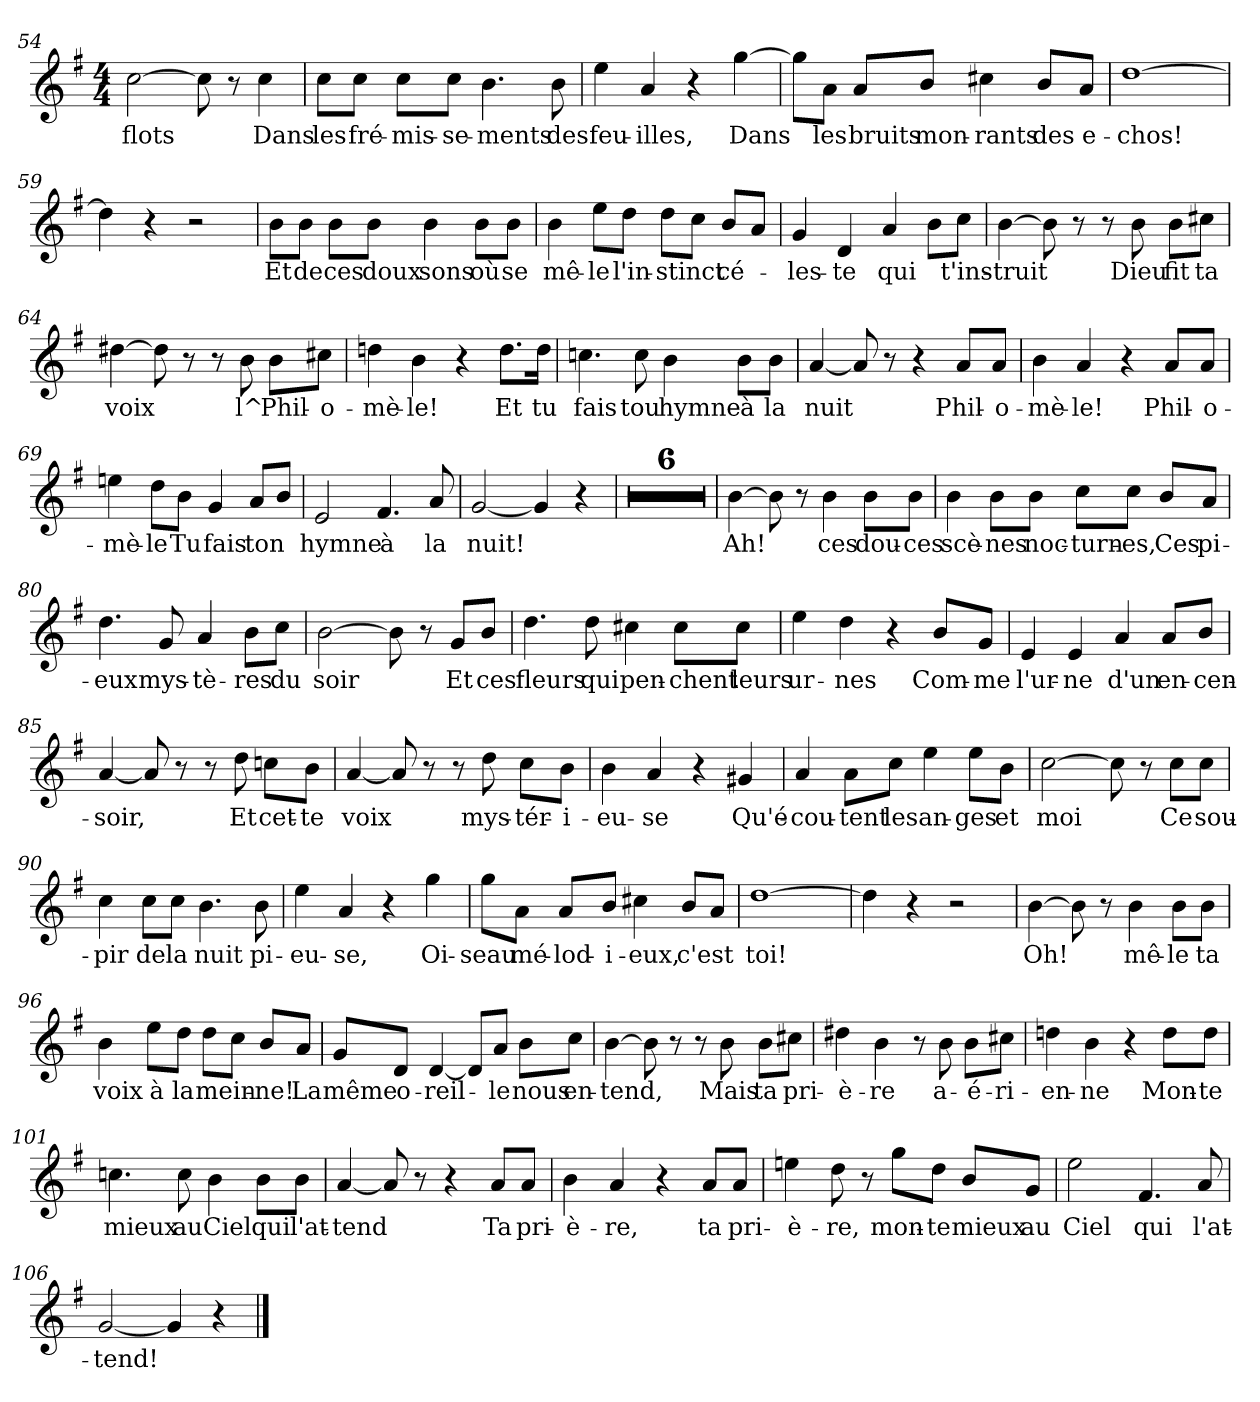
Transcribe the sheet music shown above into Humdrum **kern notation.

**kern	**text
*part1	*part1
*staff1	*staff1
*clefG2	*
*k[f#]	*
*M4/4	*
=54	=54
!	!LO:LY:b
[2cc\	flots
8cc\]	.
8r	.
!	!LO:LY:b
4cc\	Dans
=55	=55
!	!LO:LY:b
8cc\L	les
!	!LO:LY:b
8cc\J	fré-
!	!LO:LY:b
8cc\L	-mis-
!	!LO:LY:b
8cc\J	-se-
!	!LO:LY:b
4.b\	-ments
!	!LO:LY:b
8b\	des
=56	=56
!	!LO:LY:b
4ee\	feu-
!	!LO:LY:b
4a/	-illes,
4r	.
!	!LO:LY:b
[4gg\	Dans
=57	=57
8gg\L]	.
!	!LO:LY:b
8a\J	les
!	!LO:LY:b
8a/L	bruits
!	!LO:LY:b
8b/J	mon-
!	!LO:LY:b
4cc#X\	-rants
!	!LO:LY:b
8b/L	des
!	!LO:LY:b
8a/J	e-
=58	=58
!	!LO:LY:b
[1dd	-chos!
!!LO:LB:g=z
=59	=59
4dd\]	.
4r	.
2r	.
=60	=60
!	!LO:LY:b
8b\L	Et
!	!LO:LY:b
8b\J	de
!	!LO:LY:b
8b\L	ces
!	!LO:LY:b
8b\J	doux
!	!LO:LY:b
4b\	sons
!	!LO:LY:b
8b\L	où
!	!LO:LY:b
8b\J	se
=61	=61
!	!LO:LY:b
4b\	mê-
!	!LO:LY:b
8ee\L	-le
!	!LO:LY:b
8dd\J	l'in-
!	!LO:LY:b
8dd\L	-stinct
8cc\J	.
!	!LO:LY:b
8b/L	cé-
8a/J	.
=62	=62
!	!LO:LY:b
4g/	-les-
!	!LO:LY:b
4d/	-te
!	!LO:LY:b
4a/	qui
8b\L	.
!	!LO:LY:b
8cc\J	t'ins-
=63	=63
!	!LO:LY:b
[4b\	-truit
8b\]	.
8r	.
8r	.
!	!LO:LY:b
8b\	Dieu
!	!LO:LY:b
8b\L	fit
!	!LO:LY:b
8cc#X\J	ta
=64	=64
!	!LO:LY:b
[4dd#X\	voix
8dd#\]	.
8r	.
8r	.
!	!LO:LY:b
8b\	l^
!	!LO:LY:b
8b\L	Phil-
!	!LO:LY:b
8cc#X\J	-o-
!!LO:LB:g=z
=65	=65
!	!LO:LY:b
4ddn\	mè-
!	!LO:LY:b
4b\	-le!
4r	.
!	!LO:LY:b
8.dd\L	Et
!	!LO:LY:b
16dd\Jk	tu
=66	=66
!	!LO:LY:b
4.ccn\	fais
!	!LO:LY:b
8cc\	tou
!	!LO:LY:b
4b\	hymne
!	!LO:LY:b
8b\L	à
!	!LO:LY:b
8b\J	la
=67	=67
!	!LO:LY:b
[4a/	nuit
8a/]	.
8r	.
4r	.
!	!LO:LY:b
8a/L	Phil-
!	!LO:LY:b
8a/J	-o-
=68	=68
!	!LO:LY:b
4b\	-mè-
!	!LO:LY:b
4a/	-le!
4r	.
!	!LO:LY:b
8a/L	Phil-
!	!LO:LY:b
8a/J	-o-
=69	=69
!	!LO:LY:b
4een\	-mè-
!	!LO:LY:b
8dd\L	-le
!	!LO:LY:b
8b\J	Tu
!	!LO:LY:b
4g/	fais
!	!LO:LY:b
8a/L	ton
8b/J	.
=70	=70
!	!LO:LY:b
2e/	hymne
!	!LO:LY:b
4.f#/	à
!	!LO:LY:b
8a/	la
=71	=71
!	!LO:LY:b
[2g/	nuit!
4g/]	.
4r	.
=72	=72
1r	.
!!LO:PB:g=z
=73	=73
1r	.
=74	=74
1r	.
=75	=75
1r	.
=76	=76
1r	.
=77	=77
1r	.
=78	=78
!	!LO:LY:b
[4b\	Ah!
8b\]	.
8r	.
!	!LO:LY:b
4b\	ces
!	!LO:LY:b
8b\L	dou-
!	!LO:LY:b
8b\J	-ces
=79	=79
!	!LO:LY:b
4b\	scè-
!	!LO:LY:b
8b\L	-nes
!	!LO:LY:b
8b\J	noc-
!	!LO:LY:b
8cc\L	-turn-
!	!LO:LY:b
8cc\J	-es,
!	!LO:LY:b
8b/L	Ces
!	!LO:LY:b
8a/J	pi-
=80	=80
!	!LO:LY:b
4.dd\	-eux
!	!LO:LY:b
8g/	mys-
!	!LO:LY:b
4a/	-tè-
!	!LO:LY:b
8b\L	-res
!	!LO:LY:b
8cc\J	du
=81	=81
!	!LO:LY:b
[2b\	soir
8b\]	.
8r	.
!	!LO:LY:b
8g/L	Et
!	!LO:LY:b
8b/J	ces
!!LO:LB:g=z
=82	=82
!	!LO:LY:b
4.dd\	fleurs
!	!LO:LY:b
8dd\	qui
!	!LO:LY:b
4cc#X\	pen-
!	!LO:LY:b
8cc#\L	-chent
!	!LO:LY:b
8cc#\J	leurs
=83	=83
!	!LO:LY:b
4ee\	ur-
!	!LO:LY:b
4dd\	-nes
4r	.
!	!LO:LY:b
8b/L	Com-
!	!LO:LY:b
8g/J	-me
=84	=84
!	!LO:LY:b
4e/	l'ur-
!	!LO:LY:b
4e/	-ne
!	!LO:LY:b
4a/	d'un
!	!LO:LY:b
8a/L	en-
!	!LO:LY:b
8b/J	-cen-
=85	=85
!	!LO:LY:b
[4a/	-soir,
8a/]	.
8r	.
8r	.
!	!LO:LY:b
8dd\	Et
!	!LO:LY:b
8ccn\L	cet-
!	!LO:LY:b
8b\J	-te
=86	=86
!	!LO:LY:b
[4a/	voix
8a/]	.
8r	.
8r	.
!	!LO:LY:b
8dd\	mys-
!	!LO:LY:b
8cc\L	-tér-
!	!LO:LY:b
8b\J	-i-
=87	=87
!	!LO:LY:b
4b\	-eu-
!	!LO:LY:b
4a/	-se
4r	.
!	!LO:LY:b
4g#X/	Qu'é-
!!LO:LB:g=z
=88	=88
!	!LO:LY:b
4a/	-cou-
!	!LO:LY:b
8a\L	-tent
!	!LO:LY:b
8cc\J	les
!	!LO:LY:b
4ee\	an-
!	!LO:LY:b
8ee\L	-ges
!	!LO:LY:b
8b\J	et
=89	=89
!	!LO:LY:b
[2cc\	moi
8cc\]	.
8r	.
!	!LO:LY:b
8cc\L	Ce
!	!LO:LY:b
8cc\J	sou-
=90	=90
!	!LO:LY:b
4cc\	-pir
!	!LO:LY:b
8cc\L	de
!	!LO:LY:b
8cc\J	la
!	!LO:LY:b
4.b\	nuit
!	!LO:LY:b
8b\	pi-
=91	=91
!	!LO:LY:b
4ee\	-eu-
!	!LO:LY:b
4a/	-se,
4r	.
!	!LO:LY:b
4gg\	Oi-
=92	=92
!	!LO:LY:b
8gg\L	-seau
!	!LO:LY:b
8a\J	mé-
!	!LO:LY:b
8a/L	-lod-
!	!LO:LY:b
8b/J	-i-
!	!LO:LY:b
4cc#X\	-eux,
!	!LO:LY:b
8b/L	c'est
8a/J	.
=93	=93
!	!LO:LY:b
[1dd	toi!
=94	=94
4dd\]	.
4r	.
2r	.
!!LO:LB:g=z
=95	=95
!	!LO:LY:b
[4b\	Oh!
8b\]	.
8r	.
!	!LO:LY:b
4b\	mê-
!	!LO:LY:b
8b\L	-le
!	!LO:LY:b
8b\J	ta
=96	=96
!	!LO:LY:b
4b\	voix
!	!LO:LY:b
8ee\L	à
!	!LO:LY:b
8dd\J	la
!	!LO:LY:b
8dd\L	mein-
8cc\J	.
!	!LO:LY:b
8b/L	-ne!
!	!LO:LY:b
8a/J	La
=97	=97
!	!LO:LY:b
8g/L	même
!	!LO:LY:b
8d/J	o-
!	!LO:LY:b
[4d/	-reil-
8d/L]	.
!	!LO:LY:b
8a/J	-le
!	!LO:LY:b
8b\L	nous
!	!LO:LY:b
8cc\J	en-
=98	=98
!	!LO:LY:b
[4b\	-tend,
8b\]	.
8r	.
8r	.
!	!LO:LY:b
8b\	Mais
!	!LO:LY:b
8b\L	ta
!	!LO:LY:b
8cc#X\J	pri-
=99	=99
!	!LO:LY:b
4dd#X\	-è-
!	!LO:LY:b
4b\	-re
8r	.
!	!LO:LY:b
8b\	a-
!	!LO:LY:b
8b\L	-é-
!	!LO:LY:b
8cc#X\J	-ri-
=100	=100
!	!LO:LY:b
4ddn\	-en-
!	!LO:LY:b
4b\	-ne
4r	.
!	!LO:LY:b
8dd\L	Mon-
!	!LO:LY:b
8dd\J	-te
!!LO:LB:g=z
=101	=101
!	!LO:LY:b
4.ccn\	mieux
!	!LO:LY:b
8cc\	au
!	!LO:LY:b
4b\	Ciel
!	!LO:LY:b
8b\L	qui
!	!LO:LY:b
8b\J	l'at-
=102	=102
!	!LO:LY:b
[4a/	-tend
8a/]	.
8r	.
4r	.
!	!LO:LY:b
8a/L	Ta
!	!LO:LY:b
8a/J	pri-
=103	=103
!	!LO:LY:b
4b\	-è-
!	!LO:LY:b
4a/	-re,
4r	.
!	!LO:LY:b
8a/L	ta
!	!LO:LY:b
8a/J	pri-
=104	=104
!	!LO:LY:b
4een\	-è-
!	!LO:LY:b
8dd\	-re,
8r	.
!	!LO:LY:b
8gg\L	mon-
!	!LO:LY:b
8dd\J	-te
!	!LO:LY:b
8b/L	mieux
!	!LO:LY:b
8g/J	au
=105	=105
!	!LO:LY:b
2ee\	Ciel
!	!LO:LY:b
4.f#/	qui
!	!LO:LY:b
8a/	l'at-
=106	=106
!	!LO:LY:b
[2g/	-tend!
4g/]	.
4r	.
==	==
*-	*-
